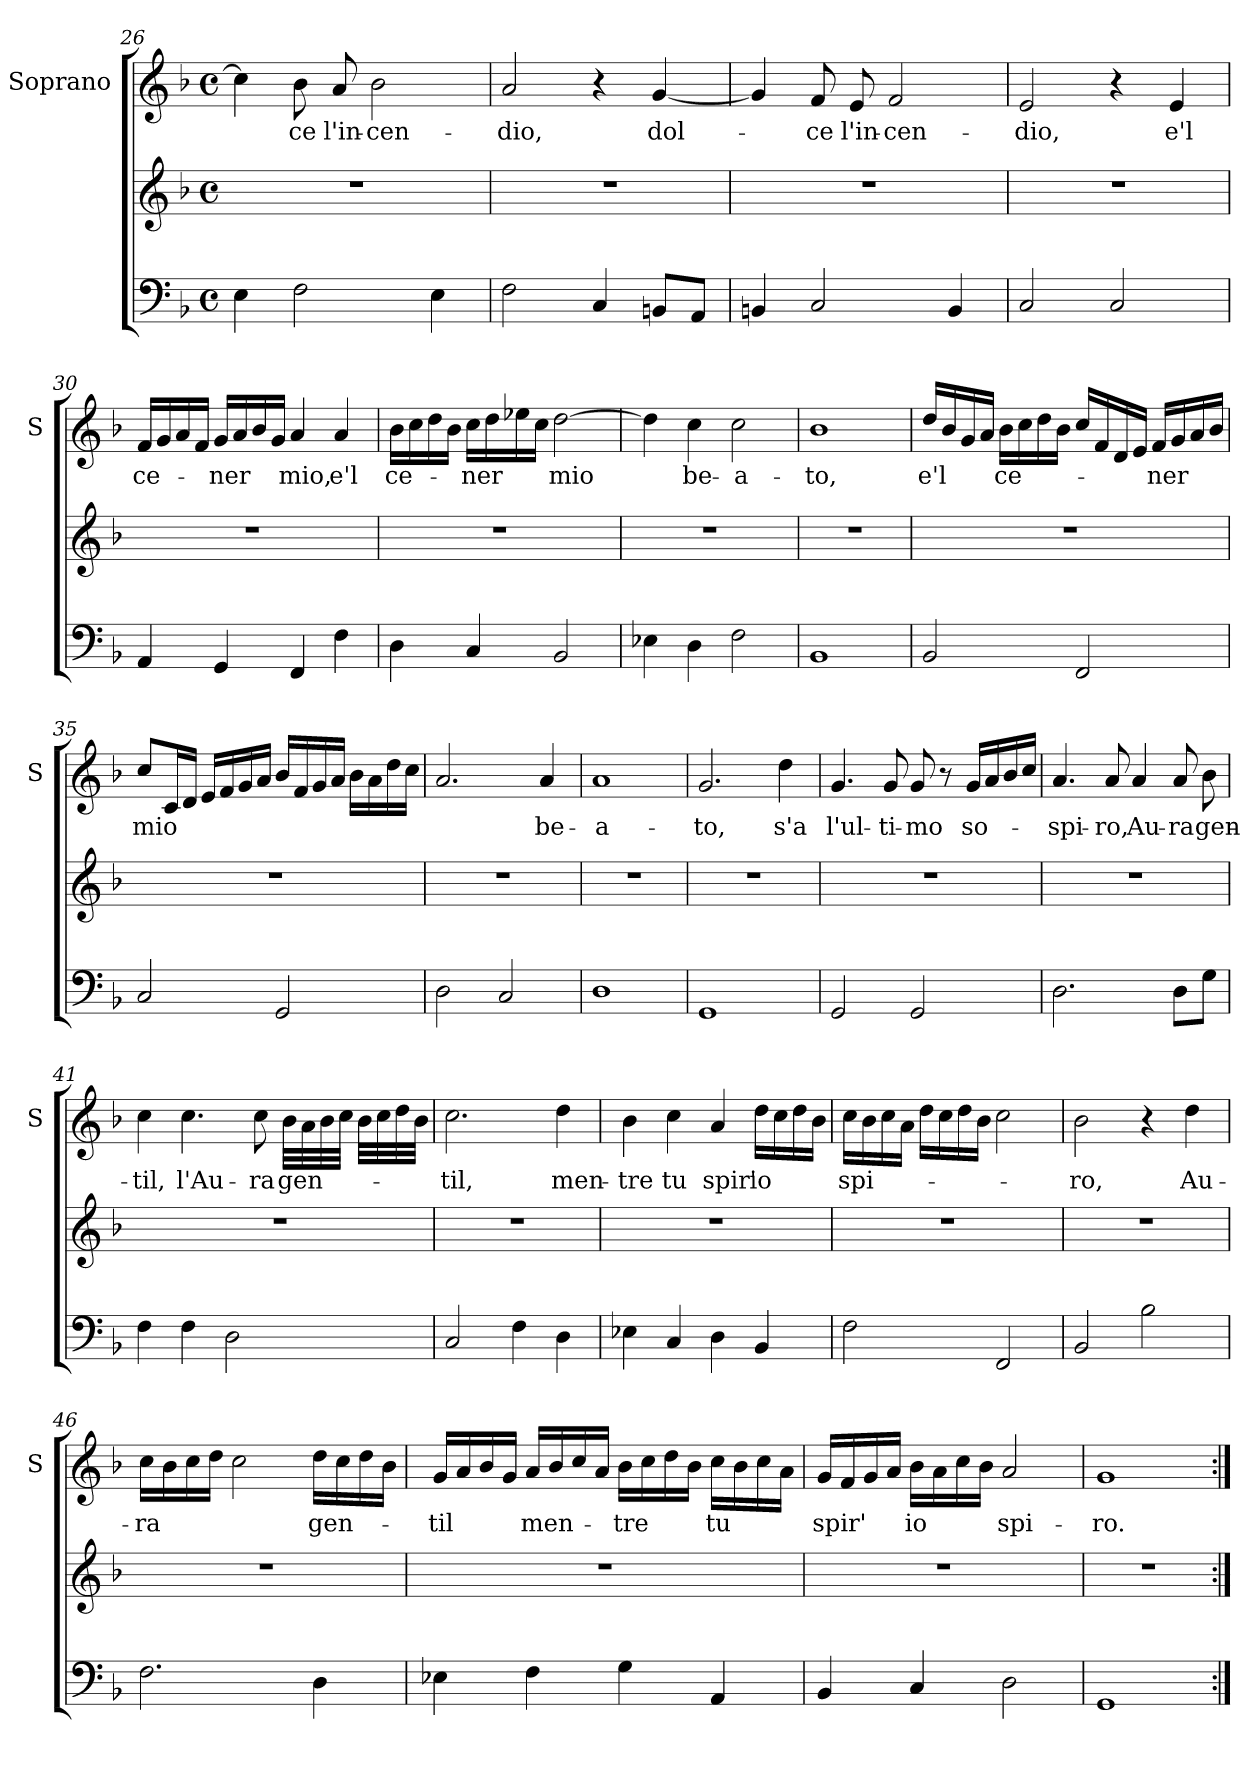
**kern	**kern	**kern	**text
*part2	*part2	*part1	*part1
*staff3	*staff2	*staff1	*staff1
*	*	*I"Soprano	*
*	*	*I'S	*
!!LO:LB:g=z
*clefF4	*clefG2	*clefG2	*
*k[b-]	*k[b-]	*k[b-]	*
*F:	*F:	*F:	*
*M4/4	*M4/4	*M4/4	*
*met(c)	*met(c)	*met(c)	*
=26	=26	=26	=26
4E\	1r	4cc\]	.
!	!	!	!LO:LY:b
2F\	.	8b-\	-ce
!	!	!	!LO:LY:b
.	.	8a/	l'in-
!	!	!	!LO:LY:b
.	.	2b-\	-cen-
4E\	.	.	.
=27	=27	=27	=27
!	!	!	!LO:LY:b
2F\	1r	2a/	-dio,
4C/	.	4r	.
!	!	!	!LO:LY:b
8BBn/L	.	[4g/	dol-
8AA/J	.	.	.
=28	=28	=28	=28
4BBn/	1r	4g/]	.
!	!	!	!LO:LY:b
2C/	.	8f/	-ce
!	!	!	!LO:LY:b
.	.	8e/	l'in-
!	!	!	!LO:LY:b
.	.	2f/	-cen-
4BB/	.	.	.
=29	=29	=29	=29
!	!	!	!LO:LY:b
2C/	1r	2e/	-dio,
2C/	.	4r	.
!	!	!	!LO:LY:b
.	.	4e/	e'l
=30	=30	=30	=30
!	!	!	!LO:LY:b
4AA/	1r	16f/LL	ce-
.	.	16g/	.
.	.	16a/	.
.	.	16f/JJ	.
!	!	!	!LO:LY:b
4GG/	.	16g/LL	-ner
.	.	16a/	.
.	.	16b-/	.
.	.	16g/JJ	.
!	!	!	!LO:LY:b
4FF/	.	4a/	mio,
!	!	!	!LO:LY:b
4F\	.	4a/	e'l
!!LO:LB:g=z
=31	=31	=31	=31
!	!	!	!LO:LY:b
4D\	1r	16b-\LL	ce-
.	.	16cc\	.
.	.	16dd\	.
.	.	16b-\JJ	.
!	!	!	!LO:LY:b
4C/	.	16cc\LL	-ner
.	.	16dd\	.
.	.	16ee-X\	.
.	.	16cc\JJ	.
!	!	!	!LO:LY:b
2BB-/	.	[2dd\	mio
=32	=32	=32	=32
4E-X\	1r	4dd\]	.
!	!	!	!LO:LY:b
4D\	.	4cc\	be-
!	!	!	!LO:LY:b
2F\	.	2cc\	-a-
=33	=33	=33	=33
!	!	!	!LO:LY:b
1BB-	1r	1b-	-to,
=34	=34	=34	=34
!	!	!	!LO:LY:b
2BB-/	1r	16dd/LL	e'l
.	.	16b-/	.
.	.	16g/	.
.	.	16a/JJ	.
!	!	!	!LO:LY:b
.	.	16b-\LL	ce-
.	.	16cc\	.
.	.	16dd\	.
.	.	16b-\JJ	.
2FF/	.	16cc/LL	.
.	.	16f/	.
.	.	16d/	.
.	.	16e/JJ	.
!	!	!	!LO:LY:b
.	.	16f/LL	-ner
.	.	16g/	.
.	.	16a/	.
.	.	16b-/JJ	.
!!LO:LB:g=z
=35	=35	=35	=35
!	!	!	!LO:LY:b
2C/	1r	8cc/L	mio
.	.	16c/L	.
.	.	16d/JJ	.
.	.	16e/LL	.
.	.	16f/	.
.	.	16g/	.
.	.	16a/JJ	.
2GG/	.	16b-/LL	.
.	.	16f/	.
.	.	16g/	.
.	.	16a/JJ	.
.	.	16b-\LL	.
.	.	16a\	.
.	.	16dd\	.
.	.	16cc\JJ	.
=36	=36	=36	=36
2D\	1r	2.a/	.
2C/	.	.	.
!	!	!	!LO:LY:b
.	.	4a/	be-
=37	=37	=37	=37
!	!	!	!LO:LY:b
1D	1r	1a	-a-
=38	=38	=38	=38
!	!	!	!LO:LY:b
1GG	1r	2.g/	-to,
!	!	!	!LO:LY:b
.	.	4dd\	s'a
!!LO:PB:g=z
=39	=39	=39	=39
!	!	!	!LO:LY:b
2GG/	1r	4.g/	l'ul-
!	!	!	!LO:LY:b
.	.	8g/	-ti-
!	!	!	!LO:LY:b
2GG/	.	8g/	-mo
.	.	8r	.
!	!	!	!LO:LY:b
.	.	16g/LL	so-
.	.	16a/	.
.	.	16b-/	.
.	.	16cc/JJ	.
=40	=40	=40	=40
!	!	!	!LO:LY:b
2.D\	1r	4.a/	-spi-
!	!	!	!LO:LY:b
.	.	8a/	-ro,
!	!	!	!LO:LY:b
.	.	4a/	Au-
!	!	!	!LO:LY:b
8D\L	.	8a/	-ra
!	!	!	!LO:LY:b
8G\J	.	8b-\	gen-
=41	=41	=41	=41
!	!	!	!LO:LY:b
4F\	1r	4cc\	-til,
!	!	!	!LO:LY:b
4F\	.	4.cc\	l'Au-
2D\	.	.	.
!	!	!	!LO:LY:b
.	.	8cc\	-ra
!	!	!	!LO:LY:b
.	.	32b-\LLL	gen-
.	.	32a\	.
.	.	32b-\	.
.	.	32cc\JJJ	.
.	.	32b-\LLL	.
.	.	32cc\	.
.	.	32dd\	.
.	.	32b-\JJJ	.
=42	=42	=42	=42
!	!	!	!LO:LY:b
2C/	1r	2.cc\	-til,
4F\	.	.	.
!	!	!	!LO:LY:b
4D\	.	4dd\	men-
!!LO:LB:g=z
=43	=43	=43	=43
!	!	!	!LO:LY:b
4E-X\	1r	4b-\	-tre
!	!	!	!LO:LY:b
4C/	.	4cc\	tu
!	!	!	!LO:LY:b
4D\	.	4a/	spir'
!	!	!	!LO:LY:b
4BB-/	.	16dd\LL	io
.	.	16cc\	.
.	.	16dd\	.
.	.	16b-\JJ	.
=44	=44	=44	=44
!	!	!	!LO:LY:b
2F\	1r	16cc\LL	spi-
.	.	16b-\	.
.	.	16cc\	.
.	.	16a\JJ	.
.	.	16dd\LL	.
.	.	16cc\	.
.	.	16dd\	.
.	.	16b-\JJ	.
2FF/	.	2cc\	.
=45	=45	=45	=45
!	!	!	!LO:LY:b
2BB-/	1r	2b-\	-ro,
2B-\	.	4r	.
!	!	!	!LO:LY:b
.	.	4dd\	Au-
=46	=46	=46	=46
!	!	!	!LO:LY:b
2.F\	1r	16cc\LL	-ra
.	.	16b-\	.
.	.	16cc\	.
.	.	16dd\JJ	.
.	.	2cc\	.
!	!	!	!LO:LY:b
4D\	.	16dd\LL	gen-
.	.	16cc\	.
.	.	16dd\	.
.	.	16b-\JJ	.
!!LO:LB:g=z
=47	=47	=47	=47
!	!	!	!LO:LY:b
4E-X\	1r	16g/LL	-til
.	.	16a/	.
.	.	16b-/	.
.	.	16g/JJ	.
!	!	!	!LO:LY:b
4F\	.	16a/LL	men-
.	.	16b-/	.
.	.	16cc/	.
.	.	16a/JJ	.
!	!	!	!LO:LY:b
4G\	.	16b-\LL	-tre
.	.	16cc\	.
.	.	16dd\	.
.	.	16b-\JJ	.
!	!	!	!LO:LY:b
4AA/	.	16cc\LL	tu
.	.	16b-\	.
.	.	16cc\	.
.	.	16a\JJ	.
=48	=48	=48	=48
!	!	!	!LO:LY:b
4BB-/	1r	16g/LL	spir'
.	.	16f/	.
.	.	16g/	.
.	.	16a/JJ	.
!	!	!	!LO:LY:b
4C/	.	16b-\LL	io
.	.	16a\	.
.	.	16cc\	.
.	.	16b-\JJ	.
!	!	!	!LO:LY:b
2D\	.	2a/	spi-
=49	=49	=49	=49
!	!	!	!LO:LY:b
1GG	1r	1g	-ro.
=:|!	=:|!	=:|!	=:|!
*-	*-	*-	*-
